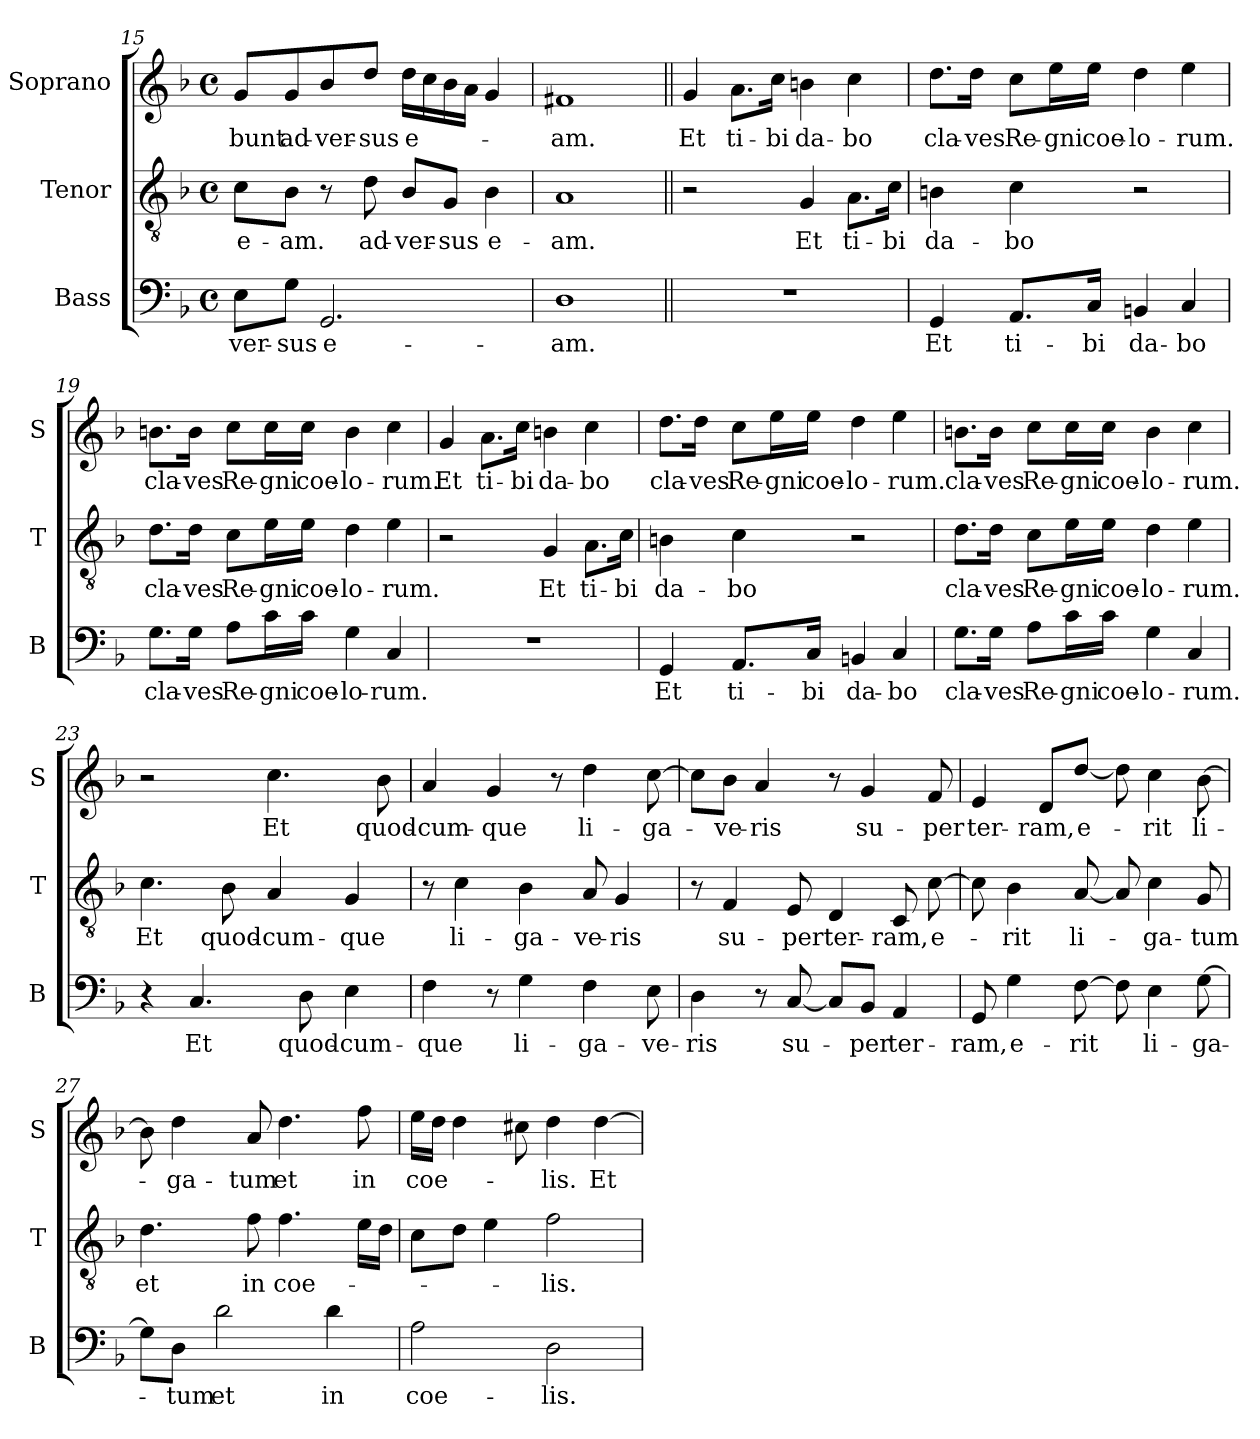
**kern	**text	**kern	**text	**kern	**text
*part3	*part3	*part2	*part2	*part1	*part1
*staff3	*staff3	*staff2	*staff2	*staff1	*staff1
*I"Bass	*	*I"Tenor	*	*I"Soprano	*
*I'B	*	*I'T	*	*I'S	*
!!LO:LB:g=z
*clefF4	*	*clefGv2	*	*clefG2	*
*k[b-]	*	*k[b-]	*	*k[b-]	*
*F:	*	*F:	*	*F:	*
*M4/4	*	*M4/4	*	*M4/4	*
*met(c)	*	*met(c)	*	*met(c)	*
=15	=15	=15	=15	=15	=15
!	!LO:LY:b	!	!LO:LY:b	!	!LO:LY:b
8E\L	-ver-	8c\L	e-	8g/L	-bunt
!	!LO:LY:b	!	!LO:LY:b	!	!LO:LY:b
8G\J	-sus	8B-\J	-am.	8g/	ad-
!	!LO:LY:b	!	!	!	!LO:LY:b
2.GG/	e-	8r	.	8b-/	-ver-
!	!	!	!LO:LY:b	!	!LO:LY:b
.	.	8d\	ad-	8dd/J	-sus
!	!	!	!LO:LY:b	!	!LO:LY:b
.	.	8B-/L	-ver-	16dd\LL	e-
.	.	.	.	16cc\	.
!	!	!	!LO:LY:b	!	!
.	.	8G/J	-sus	16b-\	.
.	.	.	.	16a\JJ	.
!	!	!	!LO:LY:b	!	!
.	.	4B-\	e-	4g/	.
=16	=16	=16	=16	=16	=16
!	!LO:LY:b	!	!LO:LY:b	!	!LO:LY:b
1D	-am.	1A	-am.	1f#X	-am.
=17||	=17||	=17||	=17||	=17||	=17||
!	!	!	!	!	!LO:LY:b
1r	.	2r	.	4g/	Et
!	!	!	!	!	!LO:LY:b
.	.	.	.	8.a\L	ti-
!	!	!	!	!	!LO:LY:b
.	.	.	.	16cc\Jk	-bi
!	!	!	!LO:LY:b	!	!LO:LY:b
.	.	4G/	Et	4bn\	da-
!	!	!	!LO:LY:b	!	!LO:LY:b
.	.	8.A\L	ti-	4cc\	-bo
!	!	!	!LO:LY:b	!	!
.	.	16c\Jk	-bi	.	.
=18	=18	=18	=18	=18	=18
!	!LO:LY:b	!	!LO:LY:b	!	!LO:LY:b
4GG/	Et	4Bn\	da-	8.dd\L	cla-
!	!	!	!	!	!LO:LY:b
.	.	.	.	16dd\Jk	-ves
!	!LO:LY:b	!	!LO:LY:b	!	!LO:LY:b
8.AA/L	ti-	4c\	-bo	8cc\L	Re-
!	!	!	!	!	!LO:LY:b
.	.	.	.	16ee\L	-gni
!	!LO:LY:b	!	!	!	!LO:LY:b
16C/Jk	-bi	.	.	16ee\JJ	coe-
!	!LO:LY:b	!	!	!	!LO:LY:b
4BBn/	da-	2r	.	4dd\	-lo-
!	!LO:LY:b	!	!	!	!LO:LY:b
4C/	-bo	.	.	4ee\	-rum.
!!LO:LB:g=z
=19	=19	=19	=19	=19	=19
!	!LO:LY:b	!	!LO:LY:b	!	!LO:LY:b
8.G\L	cla-	8.d\L	cla-	8.bn\L	cla-
!	!LO:LY:b	!	!LO:LY:b	!	!LO:LY:b
16G\Jk	-ves	16d\Jk	-ves	16b\Jk	-ves
!	!LO:LY:b	!	!LO:LY:b	!	!LO:LY:b
8A\L	Re-	8c\L	Re-	8cc\L	Re-
!	!LO:LY:b	!	!LO:LY:b	!	!LO:LY:b
16c\L	-gni	16e\L	-gni	16cc\L	-gni
!	!LO:LY:b	!	!LO:LY:b	!	!LO:LY:b
16c\JJ	coe-	16e\JJ	coe-	16cc\JJ	coe-
!	!LO:LY:b	!	!LO:LY:b	!	!LO:LY:b
4G\	-lo-	4d\	-lo-	4b\	-lo-
!	!LO:LY:b	!	!LO:LY:b	!	!LO:LY:b
4C/	-rum.	4e\	-rum.	4cc\	-rum.
=20	=20	=20	=20	=20	=20
!	!	!	!	!	!LO:LY:b
1r	.	2r	.	4g/	Et
!	!	!	!	!	!LO:LY:b
.	.	.	.	8.a\L	ti-
!	!	!	!	!	!LO:LY:b
.	.	.	.	16cc\Jk	-bi
!	!	!	!LO:LY:b	!	!LO:LY:b
.	.	4G/	Et	4bn\	da-
!	!	!	!LO:LY:b	!	!LO:LY:b
.	.	8.A\L	ti-	4cc\	-bo
!	!	!	!LO:LY:b	!	!
.	.	16c\Jk	-bi	.	.
=21	=21	=21	=21	=21	=21
!	!LO:LY:b	!	!LO:LY:b	!	!LO:LY:b
4GG/	Et	4Bn\	da-	8.dd\L	cla-
!	!	!	!	!	!LO:LY:b
.	.	.	.	16dd\Jk	-ves
!	!LO:LY:b	!	!LO:LY:b	!	!LO:LY:b
8.AA/L	ti-	4c\	-bo	8cc\L	Re-
!	!	!	!	!	!LO:LY:b
.	.	.	.	16ee\L	-gni
!	!LO:LY:b	!	!	!	!LO:LY:b
16C/Jk	-bi	.	.	16ee\JJ	coe-
!	!LO:LY:b	!	!	!	!LO:LY:b
4BBn/	da-	2r	.	4dd\	-lo-
!	!LO:LY:b	!	!	!	!LO:LY:b
4C/	-bo	.	.	4ee\	-rum.
=22	=22	=22	=22	=22	=22
!	!LO:LY:b	!	!LO:LY:b	!	!LO:LY:b
8.G\L	cla-	8.d\L	cla-	8.bn\L	cla-
!	!LO:LY:b	!	!LO:LY:b	!	!LO:LY:b
16G\Jk	-ves	16d\Jk	-ves	16b\Jk	-ves
!	!LO:LY:b	!	!LO:LY:b	!	!LO:LY:b
8A\L	Re-	8c\L	Re-	8cc\L	Re-
!	!LO:LY:b	!	!LO:LY:b	!	!LO:LY:b
16c\L	-gni	16e\L	-gni	16cc\L	-gni
!	!LO:LY:b	!	!LO:LY:b	!	!LO:LY:b
16c\JJ	coe-	16e\JJ	coe-	16cc\JJ	coe-
!	!LO:LY:b	!	!LO:LY:b	!	!LO:LY:b
4G\	-lo-	4d\	-lo-	4b\	-lo-
!	!LO:LY:b	!	!LO:LY:b	!	!LO:LY:b
4C/	-rum.	4e\	-rum.	4cc\	-rum.
!!LO:PB:g=z
=23	=23	=23	=23	=23	=23
!	!	!	!LO:LY:b	!	!
4r	.	4.c\	Et	2r	.
!	!LO:LY:b	!	!	!	!
4.C/	Et	.	.	.	.
!	!	!	!LO:LY:b	!	!
.	.	8B-\	quod-	.	.
!	!	!	!LO:LY:b	!	!LO:LY:b
.	.	4A/	-cum-	4.cc\	Et
!	!LO:LY:b	!	!	!	!
8D\	quod-	.	.	.	.
!	!LO:LY:b	!	!LO:LY:b	!	!
4E\	-cum-	4G/	-que	.	.
!	!	!	!	!	!LO:LY:b
.	.	.	.	8b-\	quod-
=24	=24	=24	=24	=24	=24
!	!LO:LY:b	!	!	!	!LO:LY:b
4F\	-que	8r	.	4a/	-cum-
!	!	!	!LO:LY:b	!	!
.	.	4c\	li-	.	.
!	!	!	!	!	!LO:LY:b
8r	.	.	.	4g/	-que
!	!LO:LY:b	!	!LO:LY:b	!	!
4G\	li-	4B-\	-ga-	.	.
.	.	.	.	8r	.
!	!LO:LY:b	!	!LO:LY:b	!	!LO:LY:b
4F\	-ga-	8A/	-ve-	4dd\	li-
!	!	!	!LO:LY:b	!	!
.	.	4G/	-ris	.	.
!	!LO:LY:b	!	!	!	!LO:LY:b
8E\	-ve-	.	.	[8cc\	-ga-
=25	=25	=25	=25	=25	=25
!	!LO:LY:b	!	!	!	!
4D\	-ris	8r	.	8cc\L]	.
!	!	!	!LO:LY:b	!	!LO:LY:b
.	.	4F/	su-	8b-\J	-ve-
!	!	!	!	!	!LO:LY:b
8r	.	.	.	4a/	-ris
!	!LO:LY:b	!	!LO:LY:b	!	!
[8C/	su-	8E/	-per	.	.
!	!	!	!LO:LY:b	!	!
8C/L]	.	4D/	ter-	8r	.
!	!LO:LY:b	!	!	!	!LO:LY:b
8BB-/J	-per	.	.	4g/	su-
!	!LO:LY:b	!	!LO:LY:b	!	!
4AA/	ter-	8C/	-ram,	.	.
!	!	!	!LO:LY:b	!	!LO:LY:b
.	.	[8c\	e-	8f/	-per
=26	=26	=26	=26	=26	=26
!	!LO:LY:b	!	!	!	!LO:LY:b
8GG/	-ram,	8c\]	.	4e/	ter-
!	!LO:LY:b	!	!LO:LY:b	!	!
4G\	e-	4B-\	-rit	.	.
!	!	!	!	!	!LO:LY:b
.	.	.	.	8d/L	-ram,
!	!LO:LY:b	!	!LO:LY:b	!	!LO:LY:b
[8F\	-rit	[8A/	li-	[8dd/J	e-
8F\]	.	8A/]	.	8dd\]	.
!	!LO:LY:b	!	!LO:LY:b	!	!LO:LY:b
4E\	li-	4c\	-ga-	4cc\	-rit
!	!LO:LY:b	!	!LO:LY:b	!	!LO:LY:b
[8G\	-ga-	8G/	-tum	[8b-\	li-
!!LO:LB:g=z
=27	=27	=27	=27	=27	=27
!	!	!	!LO:LY:b	!	!
8G\L]	.	4.d\	et	8b-\]	.
!	!LO:LY:b	!	!	!	!LO:LY:b
8D\J	-tum	.	.	4dd\	-ga-
!	!LO:LY:b	!	!	!	!
2d\	et	.	.	.	.
!	!	!	!LO:LY:b	!	!LO:LY:b
.	.	8f\	in	8a/	-tum
!	!	!	!LO:LY:b	!	!LO:LY:b
.	.	4.f\	coe-	4.dd\	et
!	!LO:LY:b	!	!	!	!
4d\	in	.	.	.	.
!	!	!	!	!	!LO:LY:b
.	.	16e\LL	.	8ff\	in
.	.	16d\JJ	.	.	.
=28	=28	=28	=28	=28	=28
!	!LO:LY:b	!	!	!	!LO:LY:b
2A\	coe-	8c\L	.	16ee\LL	coe-
.	.	.	.	16dd\JJ	.
.	.	8d\J	.	4dd\	.
.	.	4e\	.	.	.
.	.	.	.	8cc#X\	.
!	!LO:LY:b	!	!LO:LY:b	!	!LO:LY:b
2D\	-lis.	2f\	-lis.	4dd\	-lis.
!	!	!	!	!	!LO:LY:b
.	.	.	.	[4dd\	Et
=	=	=	=	=	=
*-	*-	*-	*-	*-	*-
